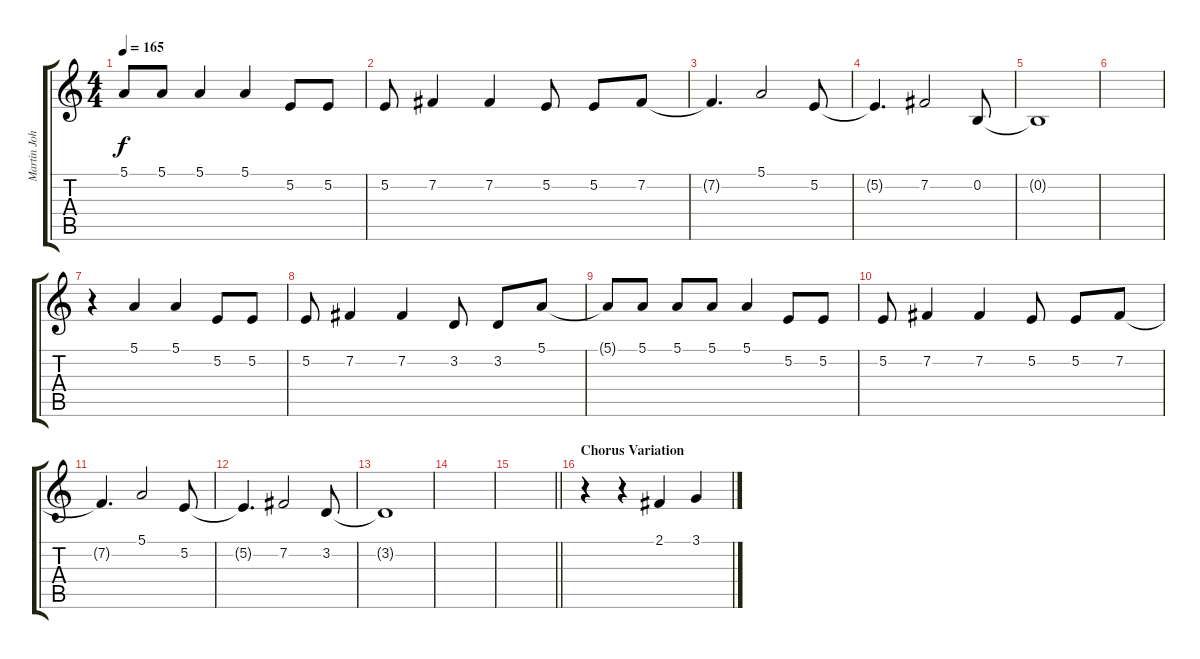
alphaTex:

\track ("Martin Johnson (Vocals)" "Martin Joh") {instrument clarinet}
\staff {score tabs}
\tuning (E4 B3 G3 D3 A2 E2) {hide}
\ts (4 4)
\tempo 165
\clef g2
\ks c
5.1{t}.8{dy f} 5.1.8 5.1.4 5.1.4 5.2.8 5.2.8 |
5.2.8 7.2.4 7.2.4 5.2.8 5.2.8 7.2.8 |
7.2{t}.4{d} 5.1.2 5.2.8 |
5.2{t}.4{d} 7.2.2 0.2.8 |
0.2{t}.1 |
|
r.4 5.1.4 5.1.4 5.2.8 5.2.8 |
5.2.8 7.2.4 7.2.4 3.2.8 3.2.8 5.1.8 |
5.1{t}.8 5.1.8 5.1.8 5.1.8 5.1.4 5.2.8 5.2.8 |
5.2.8 7.2.4 7.2.4 5.2.8 5.2.8 7.2.8 |
7.2{t}.4{d} 5.1.2 5.2.8 |
5.2{t}.4{d} 7.2.2 3.2.8 |
3.2{t}.1 |
|
\barLineRight lightlight
|
\section ("" "Chorus Variation")
r.4 r.4 2.1.4 3.1.4
